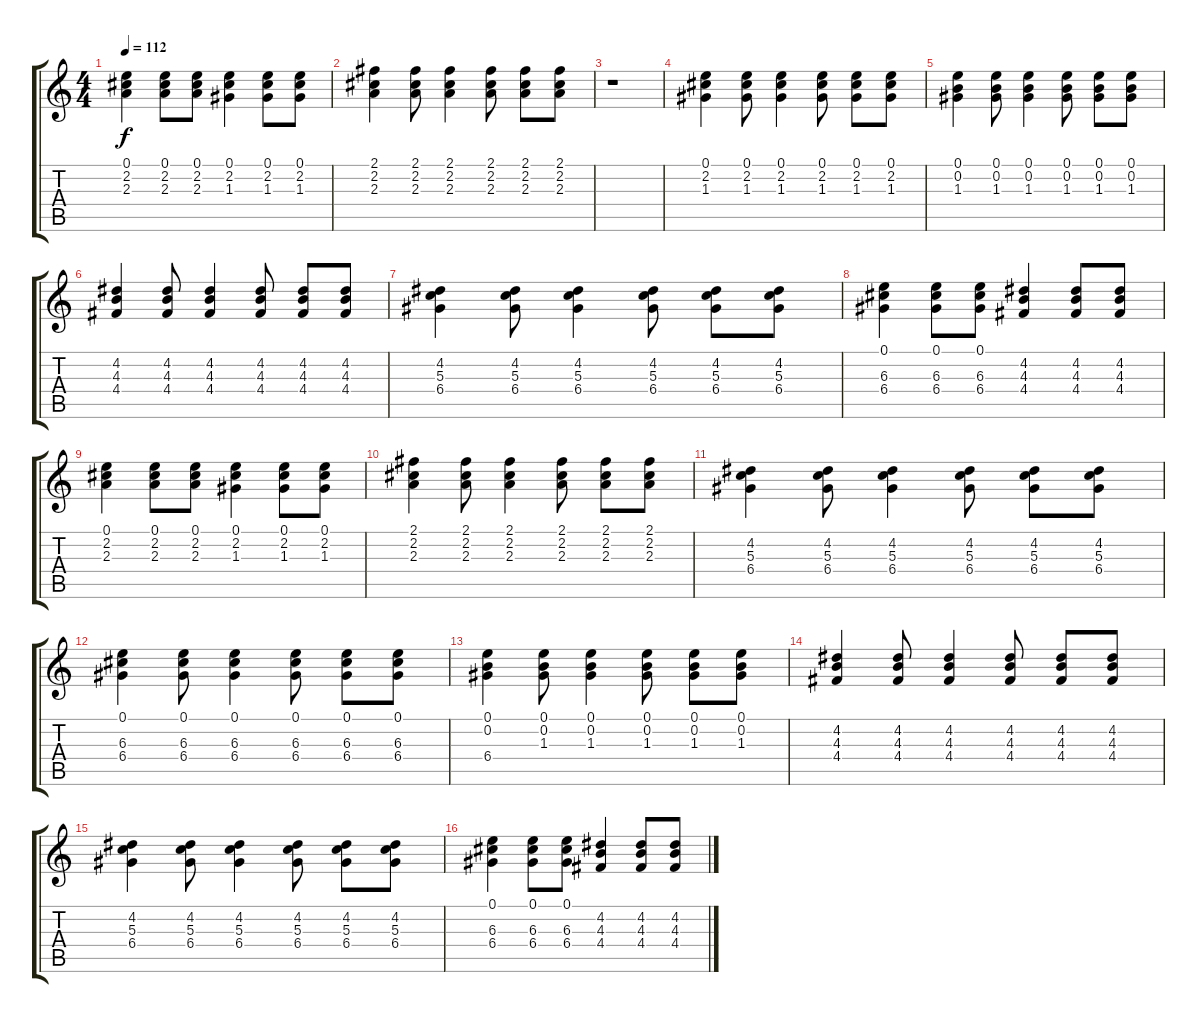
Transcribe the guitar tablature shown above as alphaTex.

\track "" {instrument acousticguitarsteel}
\staff {score tabs}
\tuning (E4 B3 G3 D3 A2 E2) {hide}
\ts (4 4)
\tempo 112
\clef g2
\ks c
(0.1 2.2 2.3).4{dy f} (0.1 2.2 2.3).8 (0.1 2.2 2.3).8 (0.1 2.2 1.3).4 (0.1 2.2 1.3).8 (0.1 2.2 1.3).8 |
(2.1 2.2 2.3).4 (2.1 2.2 2.3).8 (2.1 2.2 2.3).4 (2.1 2.2 2.3).8 (2.1 2.2 2.3).8 (2.1 2.2 2.3).8 |
r.1 |
(0.1 2.2 1.3).4 (0.1 2.2 1.3).8 (0.1 2.2 1.3).4 (0.1 2.2 1.3).8 (0.1 2.2 1.3).8 (0.1 2.2 1.3).8 |
(0.1 0.2 1.3).4 (0.1 0.2 1.3).8 (0.1 0.2 1.3).4 (0.1 0.2 1.3).8 (0.1 0.2 1.3).8 (0.1 0.2 1.3).8 |
(4.2 4.3 4.4).4 (4.2 4.3 4.4).8 (4.2 4.3 4.4).4 (4.2 4.3 4.4).8 (4.2 4.3 4.4).8 (4.2 4.3 4.4).8 |
(4.2 5.3 6.4).4 (4.2 5.3 6.4).8 (4.2 5.3 6.4).4 (4.2 5.3 6.4).8 (4.2 5.3 6.4).8 (4.2 5.3 6.4).8 |
(0.1 6.3 6.4).4 (0.1 6.3 6.4).8 (0.1 6.3 6.4).8 (4.2 4.3 4.4).4 (4.2 4.3 4.4).8 (4.2 4.3 4.4).8 |
(0.1 2.2 2.3).4 (0.1 2.2 2.3).8 (0.1 2.2 2.3).8 (0.1 2.2 1.3).4 (0.1 2.2 1.3).8 (0.1 2.2 1.3).8 |
(2.1 2.2 2.3).4 (2.1 2.2 2.3).8 (2.1 2.2 2.3).4 (2.1 2.2 2.3).8 (2.1 2.2 2.3).8 (2.1 2.2 2.3).8 |
(4.2 5.3 6.4).4 (4.2 5.3 6.4).8 (4.2 5.3 6.4).4 (4.2 5.3 6.4).8 (4.2 5.3 6.4).8 (4.2 5.3 6.4).8 |
(0.1 6.3 6.4).4 (0.1 6.3 6.4).8 (0.1 6.3 6.4).4 (0.1 6.3 6.4).8 (0.1 6.3 6.4).8 (0.1 6.3 6.4).8 |
(0.1 0.2 6.4).4 (0.1 0.2 1.3).8 (0.1 0.2 1.3).4 (0.1 0.2 1.3).8 (0.1 0.2 1.3).8 (0.1 0.2 1.3).8 |
(4.2 4.3 4.4).4 (4.2 4.3 4.4).8 (4.2 4.3 4.4).4 (4.2 4.3 4.4).8 (4.2 4.3 4.4).8 (4.2 4.3 4.4).8 |
(4.2 5.3 6.4).4 (4.2 5.3 6.4).8 (4.2 5.3 6.4).4 (4.2 5.3 6.4).8 (4.2 5.3 6.4).8 (4.2 5.3 6.4).8 |
(0.1 6.3 6.4).4 (0.1 6.3 6.4).8 (0.1 6.3 6.4).8 (4.2 4.3 4.4).4 (4.2 4.3 4.4).8 (4.2 4.3 4.4).8
